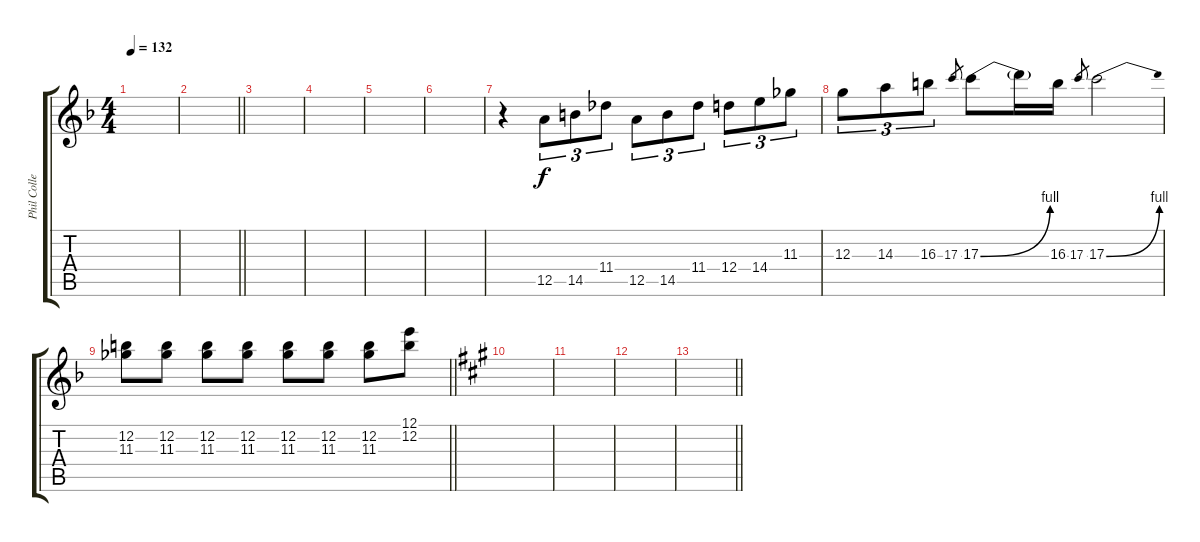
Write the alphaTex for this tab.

\track ("Phil Collen" "Phil Colle") {instrument distortionguitar}
\staff {score tabs}
\tuning (E4 B3 G3 D3 A2 E2) {hide}
\ts (4 4)
\tempo 132
\clef g2
\ks f
|
\barLineRight lightlight
|
|
|
|
|
r.4 12.5.8{tu (3 2)} 14.5.8{tu (3 2)} 11.4.8{tu (3 2)} 12.5.8{tu (3 2)} 14.5.8{tu (3 2)} 11.4.8{tu (3 2)} 12.4.8{tu (3 2)} 14.4.8{tu (3 2)} 11.3.8{tu (3 2)} |
12.3.8{tu (3 2)} 14.3.8{tu (3 2)} 16.3.8{tu (3 2)} 17.3.8{gr} 17.3{be (bend 0 0 60 4)}.8 17.3{t}.16 16.3.16 17.3.8{gr} 17.3{be (bend 0 0 60 4)}.2 |
\barLineRight lightlight
(12.2 11.3).8 (12.2 11.3).8 (12.2 11.3).8 (12.2 11.3).8 (12.2 11.3).8 (12.2 11.3).8 (12.2 11.3).8 (12.1 12.2).8 |
\ks a
|
|
|
\barLineRight lightlight
